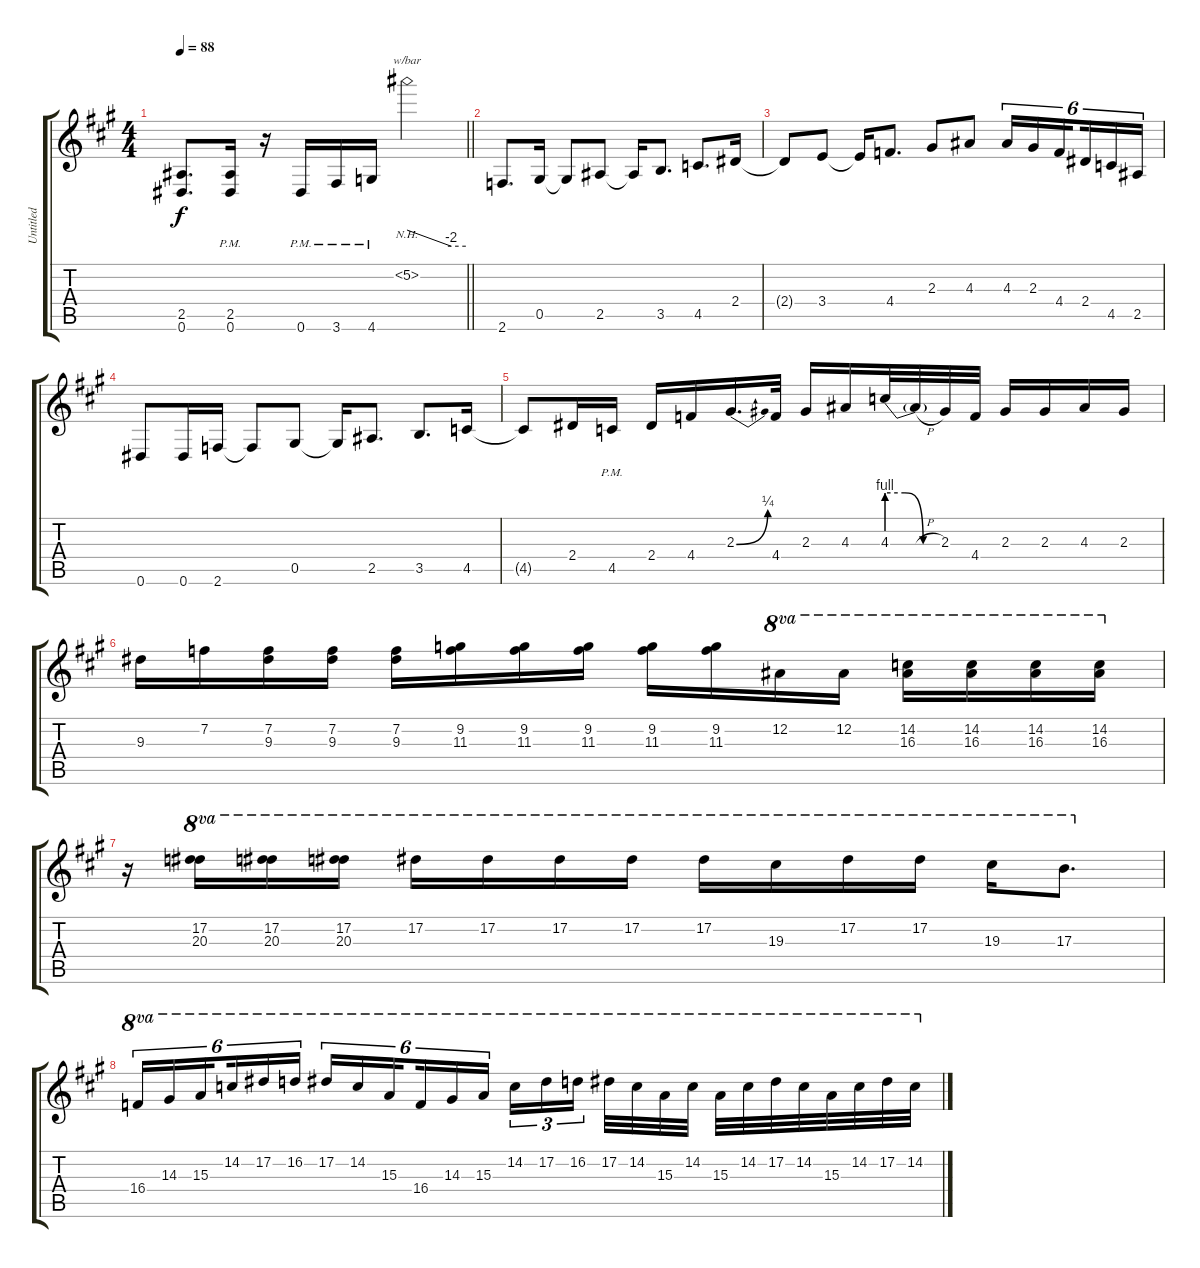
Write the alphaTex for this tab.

\track ("Untitled" "Untitled") {instrument distortionguitar}
\staff {score tabs}
\tuning (Eb4 Bb3 Gb3 Db3 Ab2 Eb2) {hide}
\ts (4 4)
\tempo 88
\clef g2
\barLineRight lightlight
\ks a
(2.5 0.6).8{d dy f} (2.5{pm} 0.6{pm}).16 r.16 0.6{pm}.16 3.6{pm}.16 4.6{pm}.16 5.2{nh}.2{tbe (custom default 0 0 45 -8 60 -8)} |
2.6.8{d} 0.5.16 0.5{t}.8 2.5.8 2.5{t}.16 3.5.8{d} 4.5.8{d} 2.4.16 |
2.4{t}.8 3.4.8 3.4{t}.16 4.4.8{d} 2.3.8 4.3.8 4.3.16{tu (6 4)} 2.3.16{tu (6 4)} 4.4.16{tu (6 4) beam splitsecondary} 2.4.16{tu (6 4)} 4.5.16{tu (6 4)} 2.5.16{tu (6 4)} |
0.6.8 0.6.16 2.6.16 2.6{t}.8 0.5.8 0.5{t}.16 2.5.8{d} 3.5.8{d} 4.5.16 |
4.5{t}.8 2.4.16 4.5{pm}.16 2.4.16 4.4.16 2.3{be (bend 0 0 60 1)}.16{d} 4.4.32 2.3.16 4.3.16 4.3{be (custom 0 4 20 4 40 0 60 0)}.32 4.3{h t}.32 2.3.32 4.4.32 2.3.16 2.3.16 4.3.16 2.3.16 |
9.3.16 7.2.16 (7.2 9.3).16 (7.2 9.3).16 (7.2 9.3).16 (9.2 11.3).16 (9.2 11.3).16 (9.2 11.3).16 (9.2 11.3).16 (9.2 11.3).16 12.2.16{ot 8va} 12.2.16{ot 8va} (14.2 16.3).16{ot 8va} (14.2 16.3).16{ot 8va} (14.2 16.3).16{ot 8va} (14.2 16.3).16{ot 8va} |
r.16 (17.2 20.3).16{ot 8va} (17.2 20.3).16{ot 8va} (17.2 20.3).16{ot 8va} 17.2.16{ot 8va} 17.2.16{ot 8va} 17.2.16{ot 8va} 17.2.16{ot 8va} 17.2.16{ot 8va} 19.3.16{ot 8va} 17.2.16{ot 8va} 17.2.16{ot 8va} 19.3.16{ot 8va} 17.3.8{d ot 8va} |
16.4.16{tu (6 4) ot 8va} 14.3.16{tu (6 4) ot 8va} 15.3.16{tu (6 4) ot 8va beam splitsecondary} 14.2.16{tu (6 4) ot 8va} 17.2.16{tu (6 4) ot 8va} 16.2.16{tu (6 4) ot 8va} 17.2.16{tu (6 4) ot 8va} 14.2.16{tu (6 4) ot 8va} 15.3.16{tu (6 4) ot 8va beam splitsecondary} 16.4.16{tu (6 4) ot 8va} 14.3.16{tu (6 4) ot 8va} 15.3.16{tu (6 4) ot 8va} 14.2.16{tu (3 2) ot 8va} 17.2.16{tu (3 2) ot 8va} 16.2.16{tu (3 2) ot 8va beam splitsecondary} 17.2.32{ot 8va} 14.2.32{ot 8va} 15.3.32{ot 8va} 14.2.32{ot 8va} 15.3.32{ot 8va} 14.2.32{ot 8va} 17.2.32{ot 8va} 14.2.32{ot 8va} 15.3.32{ot 8va} 14.2.32{ot 8va} 17.2.32{ot 8va} 14.2.32{ot 8va}
